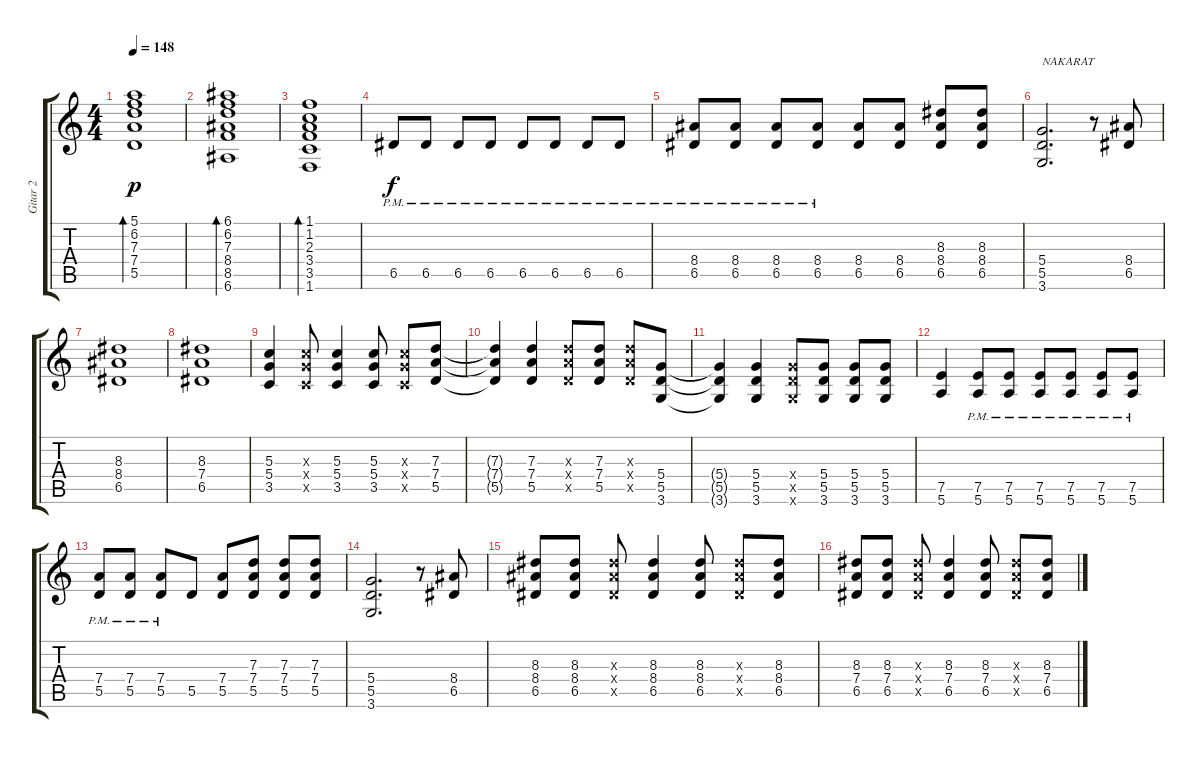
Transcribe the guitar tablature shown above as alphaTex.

\track ("Gitar 2" "Gitar 2") {instrument distortionguitar}
\staff {score tabs}
\tuning (E4 B3 G3 D3 A2 E2) {hide}
\ts (4 4)
\tempo 148
\clef g2
\ks c
(5.1 6.2 7.3 7.4 5.5).1{bd 120 dy p} |
(6.1 6.2 7.3 8.4 8.5 6.6).1{bd 120} |
(1.1 1.2 2.3 3.4 3.5 1.6).1{bd 120} |
6.5{pm}.8{dy f instrument overdrivenguitar} 6.5{pm}.8 6.5{pm}.8 6.5{pm}.8 6.5{pm}.8 6.5{pm}.8 6.5{pm}.8 6.5{pm}.8 |
(8.4{pm} 6.5{pm}).8 (8.4{pm} 6.5{pm}).8 (8.4{pm} 6.5{pm}).8 (8.4{pm} 6.5{pm}).8 (8.4 6.5).8 (8.4 6.5).8 (8.3 8.4 6.5).8 (8.3 8.4 6.5).8 |
(5.4 5.5 3.6).2{d txt "NAKARAT"} r.8 (8.4 6.5).8 |
(8.3 8.4 6.5).1 |
(8.3 7.4 6.5).1 |
(5.3 5.4 3.5).4 (5.3{x} 5.4{x} 3.5{x}).8 (5.3 5.4 3.5).4 (5.3 5.4 3.5).8 (5.3{x} 5.4{x} 3.5{x}).8 (7.3 7.4 5.5).8 |
(7.3{t} 7.4{t} 5.5{t}).4 (7.3 7.4 5.5).4 (7.3{x} 7.4{x} 5.5{x}).8 (7.3 7.4 5.5).8 (7.3{x} 7.4{x} 5.5{x}).8 (5.4 5.5 3.6).8 |
(5.4{t} 5.5{t} 3.6{t}).4 (5.4 5.5 3.6).4 (5.4{x} 5.5{x} 3.6{x}).8 (5.4 5.5 3.6).8 (5.4 5.5 3.6).8 (5.4 5.5 3.6).8 |
(7.5 5.6).4 (7.5{pm} 5.6{pm}).8 (7.5{pm} 5.6{pm}).8 (7.5{pm} 5.6{pm}).8 (7.5{pm} 5.6{pm}).8 (7.5{pm} 5.6{pm}).8 (7.5{pm} 5.6{pm}).8 |
(7.4{pm} 5.5{pm}).8 (7.4{pm} 5.5{pm}).8 (7.4{pm} 5.5{pm}).8 5.5.8 (7.4 5.5).8 (7.3 7.4 5.5).8 (7.3 7.4 5.5).8 (7.3 7.4 5.5).8 |
(5.4 5.5 3.6).2{d} r.8 (8.4 6.5).8 |
(8.3 8.4 6.5).8 (8.3 8.4 6.5).8 (8.3{x} 8.4{x} 6.5{x}).8 (8.3 8.4 6.5).4 (8.3 8.4 6.5).8 (8.3{x} 8.4{x} 6.5{x}).8 (8.3 8.4 6.5).8 |
(8.3 7.4 6.5).8 (8.3 7.4 6.5).8 (8.3{x} 7.4{x} 6.5{x}).8 (8.3 7.4 6.5).4 (8.3 7.4 6.5).8 (8.3{x} 7.4{x} 6.5{x}).8 (8.3 7.4 6.5).8
